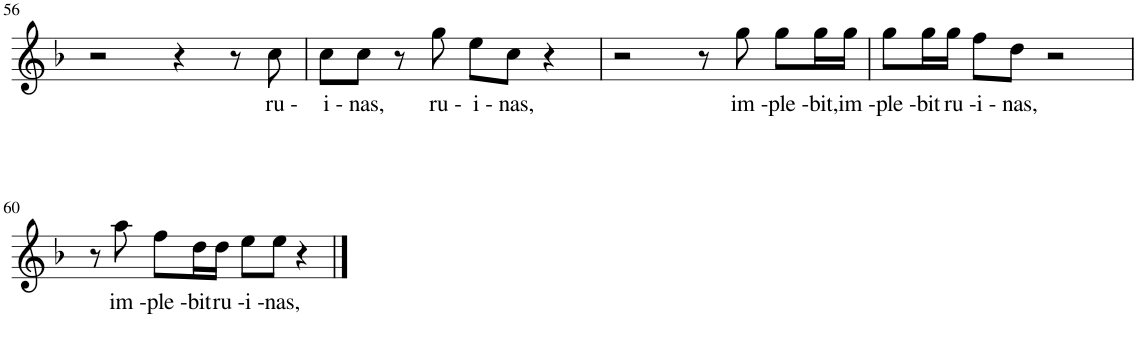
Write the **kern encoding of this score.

**kern	**text
*part1	*part1
*staff1	*staff1
*I"Soprano, Soprano I	*
*I'S.	*
!!LO:PB:g=z
*clefG2	*
*k[b-]	*
*M4/4	*
*met(c)	*
=56	=56
2r	.
4r	.
8r	.
!	!LO:LY:b
8cc\	ru -
=57	=57
!	!LO:LY:b
8cc\L	i -
!	!LO:LY:b
8cc\J	nas,
8r	.
!	!LO:LY:b
8gg\	ru -
!	!LO:LY:b
8ee\L	i -
!	!LO:LY:b
8cc\J	nas,
4r	.
=58	=58
2r	.
8r	.
!	!LO:LY:b
8gg\	im -
!	!LO:LY:b
8gg\L	ple -
!	!LO:LY:b
16gg\L	bit,
!	!LO:LY:b
16gg\JJ	im -
=59	=59
!	!LO:LY:b
8gg\L	ple -
!	!LO:LY:b
16gg\L	bit
!	!LO:LY:b
16gg\JJ	ru -
!	!LO:LY:b
8ff\L	i -
!	!LO:LY:b
8dd\J	nas,
2r	.
!!LO:LB:g=z
=60	=60
8r	.
!	!LO:LY:b
8aa\	im -
!	!LO:LY:b
8ff\L	ple -
!	!LO:LY:b
16dd\L	bit
!	!LO:LY:b
16dd\JJ	ru -
!	!LO:LY:b
8ee\L	i -
!	!LO:LY:b
8ee\J	nas,
4r	.
==	==
*-	*-
